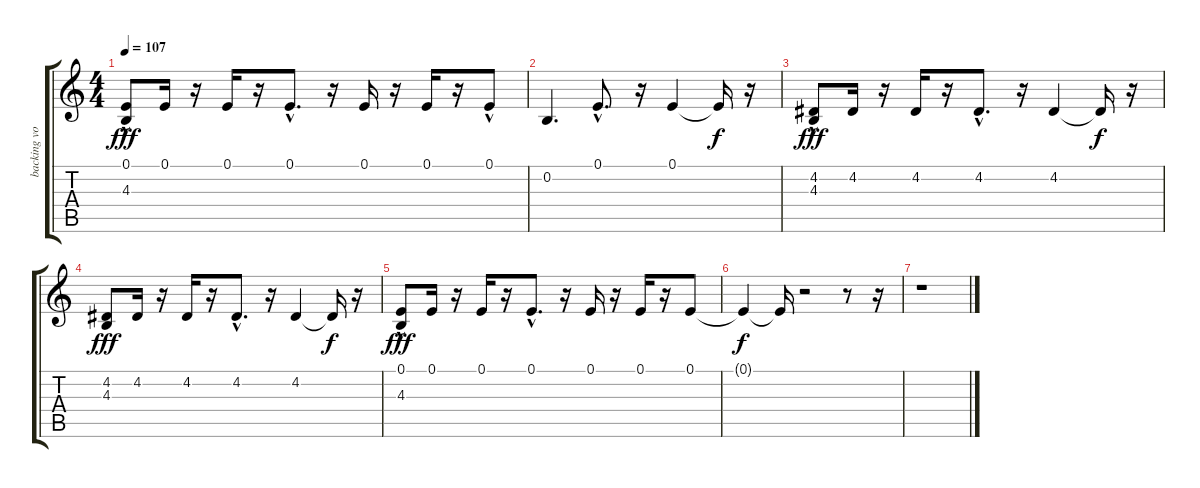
\track ("backing vocals" "backing vo") {instrument acousticgrandpiano}
\staff {score tabs}
\tuning (E4 B3 G3 D3 A2 E2) {hide}
\ts (4 4)
\tempo 107
\clef g2
\ks c
(0.1 4.3{hac}).8{dy fff volume 8} 0.1.16{volume 8} r.16 0.1.16{volume 8} r.16 0.1{hac}.8{d volume 7} r.16 0.1.16{volume 7} r.16 0.1.16{volume 7} r.16 0.1{hac}.8{volume 6} |
0.2.4{d volume 6} 0.1{hac}.8{d volume 6} r.16 0.1.4{volume 5} 0.1{t}.16{dy f} r.16 |
(4.2 4.3{hac}).8{dy fff volume 5} 4.2.16{volume 4} r.16 4.2.16{volume 4} r.16 4.2{hac}.8{d volume 4} r.16 4.2.4{volume 4} 4.2{t}.16{dy f} r.16 |
(4.2 4.3).8{dy fff volume 3} 4.2.16{volume 3} r.16 4.2.16{volume 3} r.16 4.2{hac}.8{d volume 3} r.16 4.2.4{volume 2} 4.2{t}.16{dy f} r.16 |
(0.1 4.3{hac}).8{dy fff volume 2} 0.1.16{volume 1} r.16 0.1.16{volume 1} r.16 0.1{hac}.8{d volume 1} r.16 0.1.16{volume 1} r.16 0.1.16{volume 0} r.16 0.1.8{volume 0} |
0.1{t}.4{dy f} 0.1{t}.16 r.2 r.8 r.16 |
r.1
